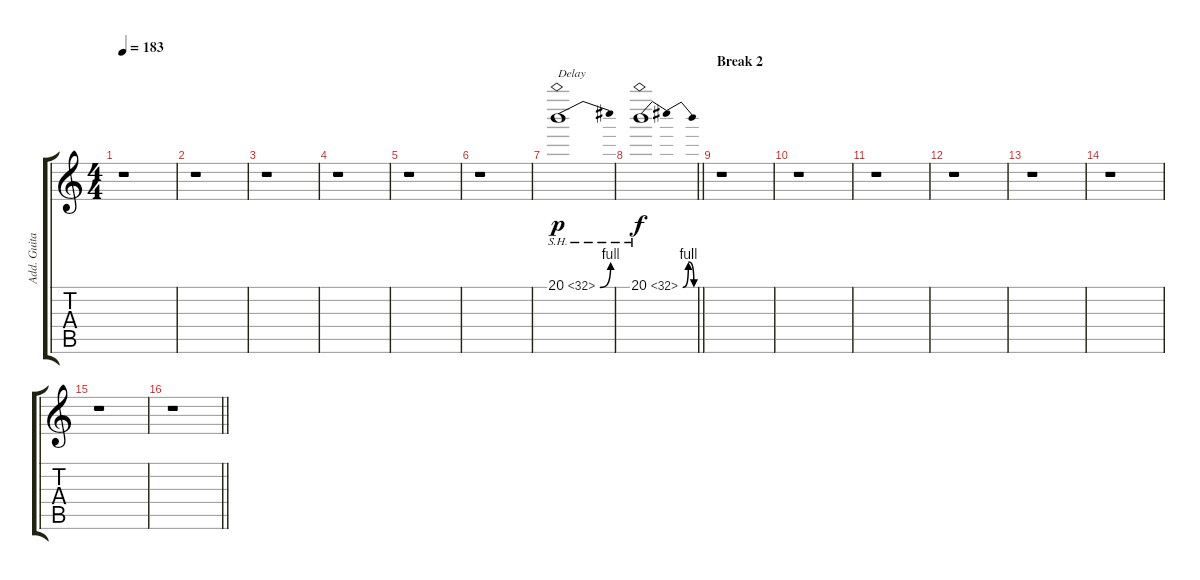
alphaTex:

\track ("Add. Guitar" "Add. Guita") {instrument distortionguitar}
\staff {score tabs}
\tuning (Eb4 Bb3 Gb3 Db3 Ab2 Eb2) {hide}
\ts (4 4)
\tempo 183
\clef g2
\ks c
r.1{dy mf} |
r.1 |
r.1 |
r.1 |
r.1 |
r.1 |
20.1{be (bend 0 0 60 4) sh 12}.1{txt "Delay" dy p volume 12 instrument distortionguitar} |
\barLineRight lightlight
20.1{be (bendrelease 0 0 10 4 49 4 60 0) sh 12}.1{dy f} |
\section ("" "Break 2")
r.1 |
r.1 |
r.1 |
r.1 |
r.1 |
r.1 |
r.1 |
\barLineRight lightlight
r.1
